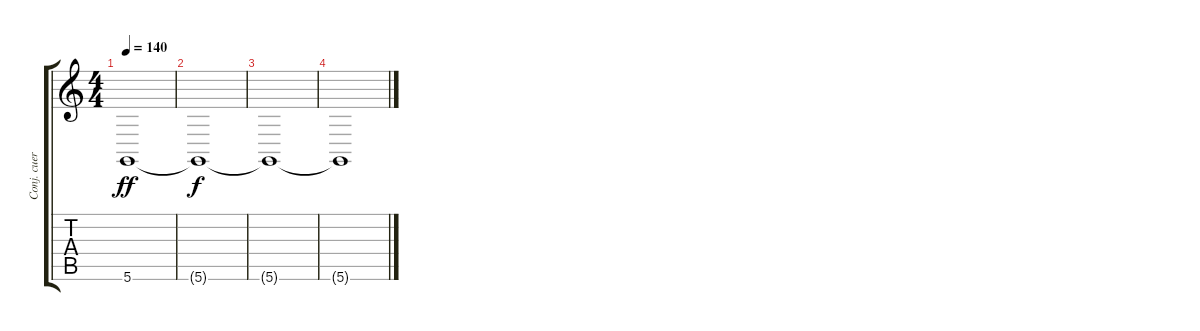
\track ("Conj. cuerdas" "Conj. cuer") {instrument stringensemble2}
\staff {score tabs}
\tuning (E4 B3 G3 D3 A2 D2) {hide}
\ts (4 4)
\tempo 140
\clef g2
\ks c
5.6.1{dy ff} |
5.6{t}.1{dy f volume 0} |
5.6{t}.1 |
5.6{t}.1
